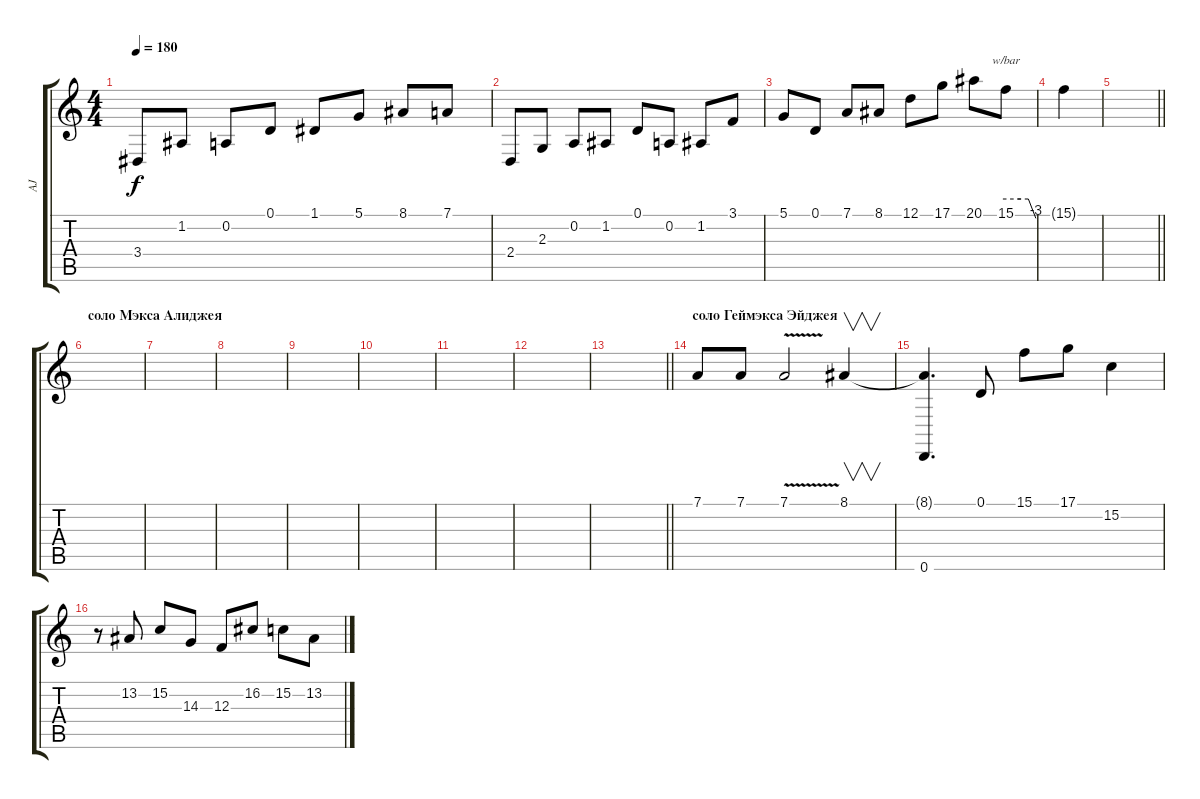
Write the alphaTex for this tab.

\track ("AJ" "AJ") {instrument lead2sawtooth}
\staff {score tabs}
\tuning (D4 A3 F3 C3 G2 D2) {hide}
\ts (4 4)
\tempo 180
\clef g2
\ks c
3.4.8{dy f} 1.2.8 0.2.8 0.1.8 1.1.8 5.1.8 8.1.8 7.1.8 |
2.4.8 2.3.8 0.2.8 1.2.8 0.1.8 0.2.8 1.2.8 3.1.8 |
5.1.8 0.1.8 7.1.8 8.1.8 12.1.8 17.1.8 20.1.8 15.1.8{tbe (custom default 0 0 30 0 45 0 60 -12)} |
15.1{t}.4 |
\barLineRight lightlight
|
\section ("" "соло Мэкса Алиджея")
|
|
|
|
|
|
|
\barLineRight lightlight
|
\section ("" "соло Геймэкса Эйджея")
7.1.8 7.1.8 7.1{v}.2 8.1.4{v} |
(8.1{t} 0.6).4{d} 0.1.8 15.1.8 17.1.8 15.2.4 |
r.8 13.2.8 15.2.8 14.3.8 12.3.8 16.2.8 15.2.8 13.2.8
